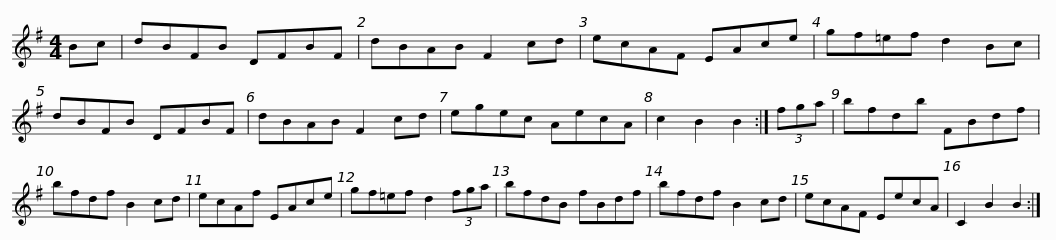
X:1
L:1/8
M:4/4
I:linebreak $
K:G
V:1 treble
V:1
 Bc | dBFB DFBF | dBAB F2 cd | ecAF EAce | gf=ef d2 Bc | %5
 dBFB DFBF |$ dBAB F2 cd | egec AecA | c2 B2 B2 :| (3fga | %10
 bfdb FBdf | bfdf B2 cd | ecAf EAce |$ gf=ef d2 (3fga | bfdB fBdf | %15
 bfdf B2 cd | ecAF EecA | C2 B2 B2 :| %18
